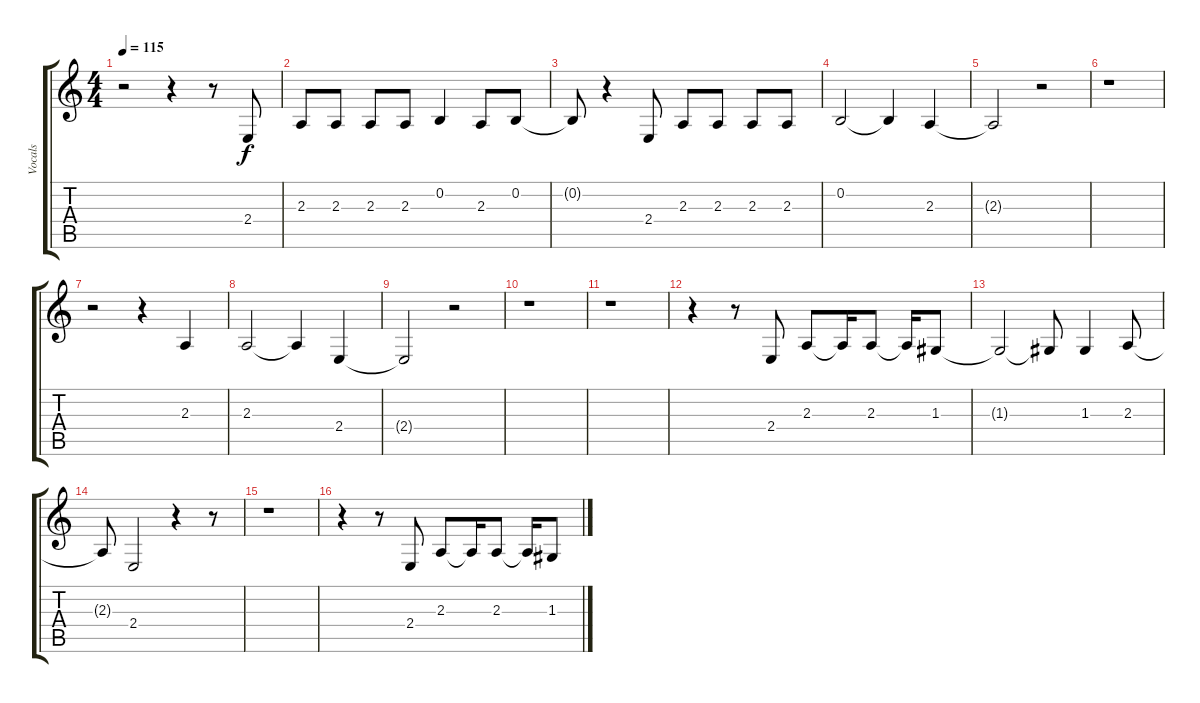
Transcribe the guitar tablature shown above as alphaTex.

\track ("Vocals" "Vocals") {instrument lead6voice}
\staff {score tabs}
\tuning (E4 B3 G3 D3 A2 D2) {hide}
\ts (4 4)
\tempo 115
\clef g2
\ks c
r.2{dy f} r.4 r.8 2.4.8 |
2.3.8 2.3.8 2.3.8 2.3.8 0.2.4 2.3.8 0.2.8 |
0.2{t}.8 r.4 2.4.8 2.3.8 2.3.8 2.3.8 2.3.8 |
0.2.2 0.2{t}.4 2.3.4 |
2.3{t}.2 r.2 |
r.1 |
r.2 r.4 2.3.4 |
2.3.2 2.3{t}.4 2.4.4 |
2.4{t}.2 r.2 |
r.1 |
r.1 |
r.4 r.8 2.4.8 2.3.8 2.3{t}.16 2.3.8 2.3{t}.16 1.3.8 |
1.3{t}.2 1.3{t}.8 1.3.4 2.3.8 |
2.3{t}.8 2.4.2 r.4 r.8 |
r.1 |
r.4 r.8 2.4.8 2.3.8 2.3{t}.16 2.3.8 2.3{t}.16 1.3.8
